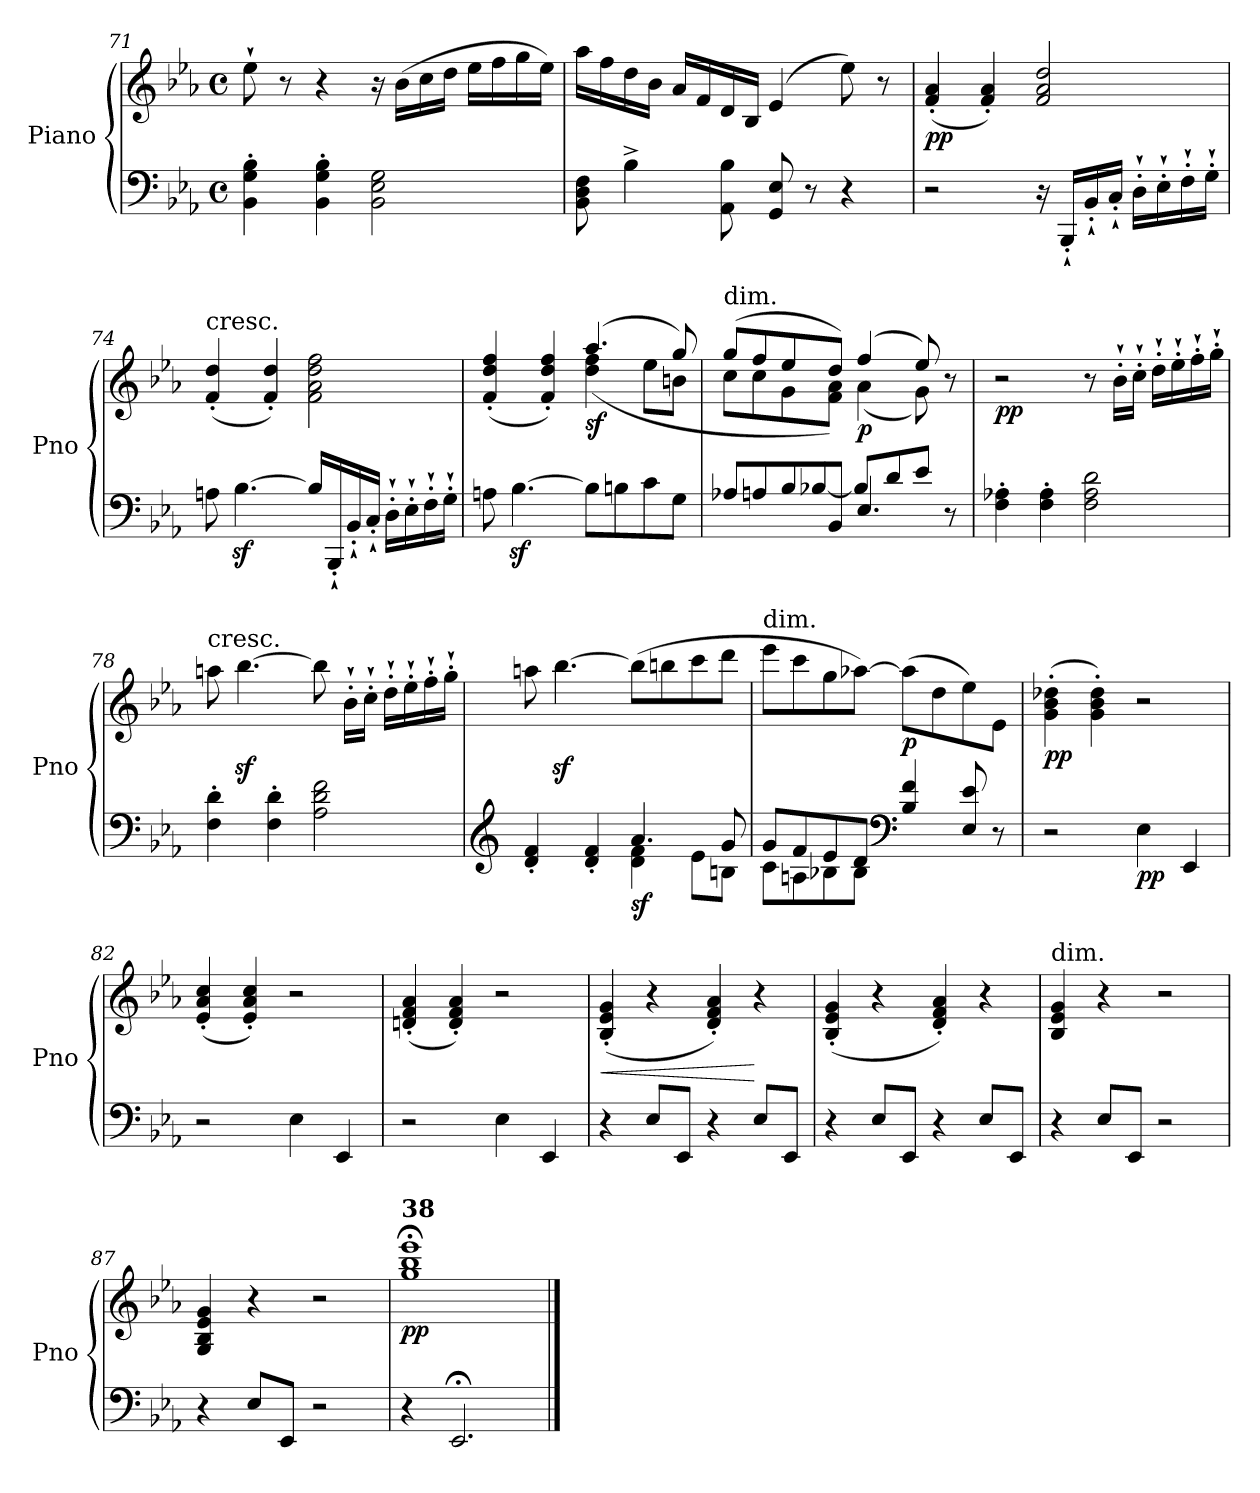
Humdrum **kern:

**kern	**kern	**dynam
*part1	*part1	*part1
*staff2	*staff1	*staff1/2
*I"Piano	*	*
*I'Pno	*	*
*clefF4	*clefG2	*
*k[b-e-a-]	*k[b-e-a-]	*
*E-:	*E-:	*
*M4/4	*M4/4	*
*met(c)	*met(c)	*
=71	=71	=71
4BB-\' 4G\' 4B-\'	8ee-`\	.
.	8r	.
4BB-\' 4G\' 4B-\'	4r	.
2BB-\ 2E-\ 2G\	16r	.
.	(>16b-\LL	.
.	16cc\	.
.	16dd\JJ	.
.	16ee-\LL	.
.	16ff\	.
.	16gg\	.
.	16ee-\JJ)	.
!!LO:LB:g=z
=72	=72	=72
8BB-\ 8D\ 8F\	16aa-\LL	.
.	16ff\	.
4B-^\	16dd\	.
.	16b-\JJ	.
.	16a-/LL	.
.	16f/	.
8AA-\ 8B-\	16d/	.
.	16B-/JJ	.
8GG/ 8E-/	(>4e-/	.
8r	.	.
4r	8ee-\)	.
.	8r	.
=73	=73	=73
!	!	!LO:DY:b
2r	(<4f/' 4a-/'	pp
.	4f/' 4a-/')	.
16r	2f/ 2a-/ 2dd/	.
16BBB-'`/LL	.	.
16BB-'`/	.	.
16C'`/JJ	.	.
16D'`\LL	.	.
16E-'`\	.	.
16F'`\	.	.
16G'`\JJ	.	.
=74	=74	=74
!	!LO:TX:a:t=cresc.	!
8An\	(<4f/' 4dd/'	.
[4.B-z<\	.	.
.	4f/' 4dd/')	.
16B-/LL]	2f\ 2a-\ 2dd\ 2ff\	.
16BBB-'`/	.	.
16BB-'`/	.	.
16C'`/JJ	.	.
16D'`\LL	.	.
16E-'`\	.	.
16F'`\	.	.
16G'`\JJ	.	.
=75	=75	=75
*	*^	*
8An\	(>4f/' 4dd/' 4ff/'	2ryy	.
[4.B-z<\	.	.	.
.	4f/' 4dd/' 4ff/')	.	.
!	!	!	!LO:DY:b
8B-\L]	(>4.aa-/	(<4dd\ 4ff\	sf
8Bn\	.	.	.
8c\	.	8ee-\L	.
8G\J	8gg/)	8bn\J	.
!!LO:LB:g=z	!!
=76	=76	=76	=76
*^	*	*	*
!	!	!LO:TX:a:t=dim.	!	!
8A-X/L	4ryy	(>8gg/L	8cc\L	.
8An/	.	8ff/	8cc\	.
8B-/	[4B-X/	8ee-/	8g\	.
8BB-/J	.	8dd/J)	8f\ 8a-\J)	.
!	!	!	!	!LO:DY:b
4.E-/	8B-/L]	(>4ff/	(<4a-\	p
.	8d/	.	.	.
.	8e-/J	8ee-/)	8g\)	.
8r	8ryy	8r	8ryy	.
=77	=77	=77	=77	=77
!	!	!	!	!LO:DY:b
*v	*v	*	*	*
*	*v	*v	*
4F\' 4A-X\'	2r	pp
4F\' 4A-\'	.	.
2F\ 2A-\ 2d\	8r	.
.	16b-'`\LL	.
.	16cc'`\JJ	.
.	16dd'`\LL	.
.	16ee-'`\	.
.	16ff'`\	.
.	16gg'`\JJ	.
=78	=78	=78
!	!LO:TX:a:t=cresc.	!
4F\' 4d\'	8aan\	.
.	[4.bb-z<\	.
4F\' 4d\'	.	.
2A-\ 2d\ 2f\	8bb-\]	.
.	16b-'`\LL	.
.	16cc'`\JJ	.
.	16dd'`\LL	.
.	16ee-'`\	.
.	16ff'`\	.
.	16gg'`\JJ	.
=79	=79	=79
*clefG2	*	*
*^	*	*
4d/' 4f/'	2ryy	8aan\	.
.	.	[4.bb-z<\	.
4d/' 4f/'	.	.	.
!	!	!	!LO:DY:b=2
4.a-/	4d\ 4f\	(>8bb-\L]	sf
.	.	8bbn\	.
.	8e-\L	8ccc\	.
8g/	8Bn\J	8ddd\J	.
!!LO:LB:g=z
=80	=80	=80	=80
!	!	!LO:TX:a:t=dim.	!
8g/L	8c\L	8eee-\L	.
8f/	8An\	8ccc\	.
8e-/	8B-X\	8gg\	.
8d/J	8B-\J	[8aa-X\J)	.
*clefF4	*	*	*
!	!	!	!LO:DY:b
4B-/ 4f/	2ryy	(>8aa-\L]	p
.	.	8dd\	.
8E-/ 8e-/	.	8ee-\)	.
8r	.	8e-\J	.
*v	*v	*	*
=81	=81	=81
!	!	!LO:DY:b
2r	(>4g\' 4b-\' 4dd-X\'	pp
.	4g\' 4b-\' 4dd-\')	.
!	!	!LO:DY:b=2
4E-\	2r	pp
4EE-/	.	.
=82	=82	=82
2r	(<4e-/' 4a-/' 4cc/'	.
.	4e-/' 4a-/' 4cc/')	.
4E-\	2r	.
4EE-/	.	.
=83	=83	=83
2r	(<4dn/' 4f/' 4a-/'	.
.	4d/' 4f/' 4a-/')	.
4E-\	2r	.
4EE-/	.	.
=84	=84	=84
!	!	!LO:HP:b
4r	(<4B-/' 4e-/' 4g/'	<
8E-/L	4r	.
8EE-/J	.	.
4r	4d/' 4f/' 4a-/')	.
8E-/L	4r	[
8EE-/J	.	.
=85	=85	=85
4r	(<4B-/' 4e-/' 4g/'	.
8E-/L	4r	.
8EE-/J	.	.
4r	4d/' 4f/' 4a-/')	.
8E-/L	4r	.
8EE-/J	.	.
!!LO:PB:g=z
=86	=86	=86
!	!LO:TX:a:t=dim.	!
4r	4B-/ 4e-/ 4g/	.
8E-/L	4r	.
8EE-/J	.	.
2r	2r	.
=87	=87	=87
4r	4G/ 4B-/ 4e-/ 4g/	.
8E-/L	4r	.
8EE-/J	.	.
2r	2r	.
=88	=88	=88
!	!LO:TX:a:B:t=38	!
!	!	!LO:DY:b
4r	1gg;< 1bb-;< 1eee-;<	pp
2.EE-;</	.	.
==	==	==
*-	*-	*-
